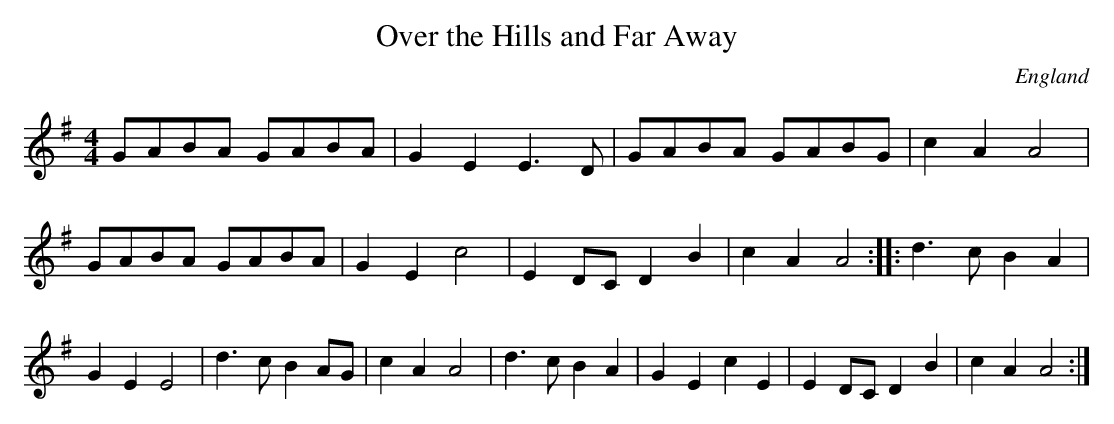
X:1
T:Over the Hills and Far Away
M:4/4
O:England
K:ADor
GABA GABA| G2E2 E3D| GABA GABG| c2A2 A4|\
GABA GABA| G2E2 c4|  E2DC D2B2| c2A2 A4::\
d3c B2A2| G2E2 E4  | d3c B2AG| c2A2 A4| \
d3c B2A2| G2E2 c2E2| E2DC D2B2| c2A2 A4:|
